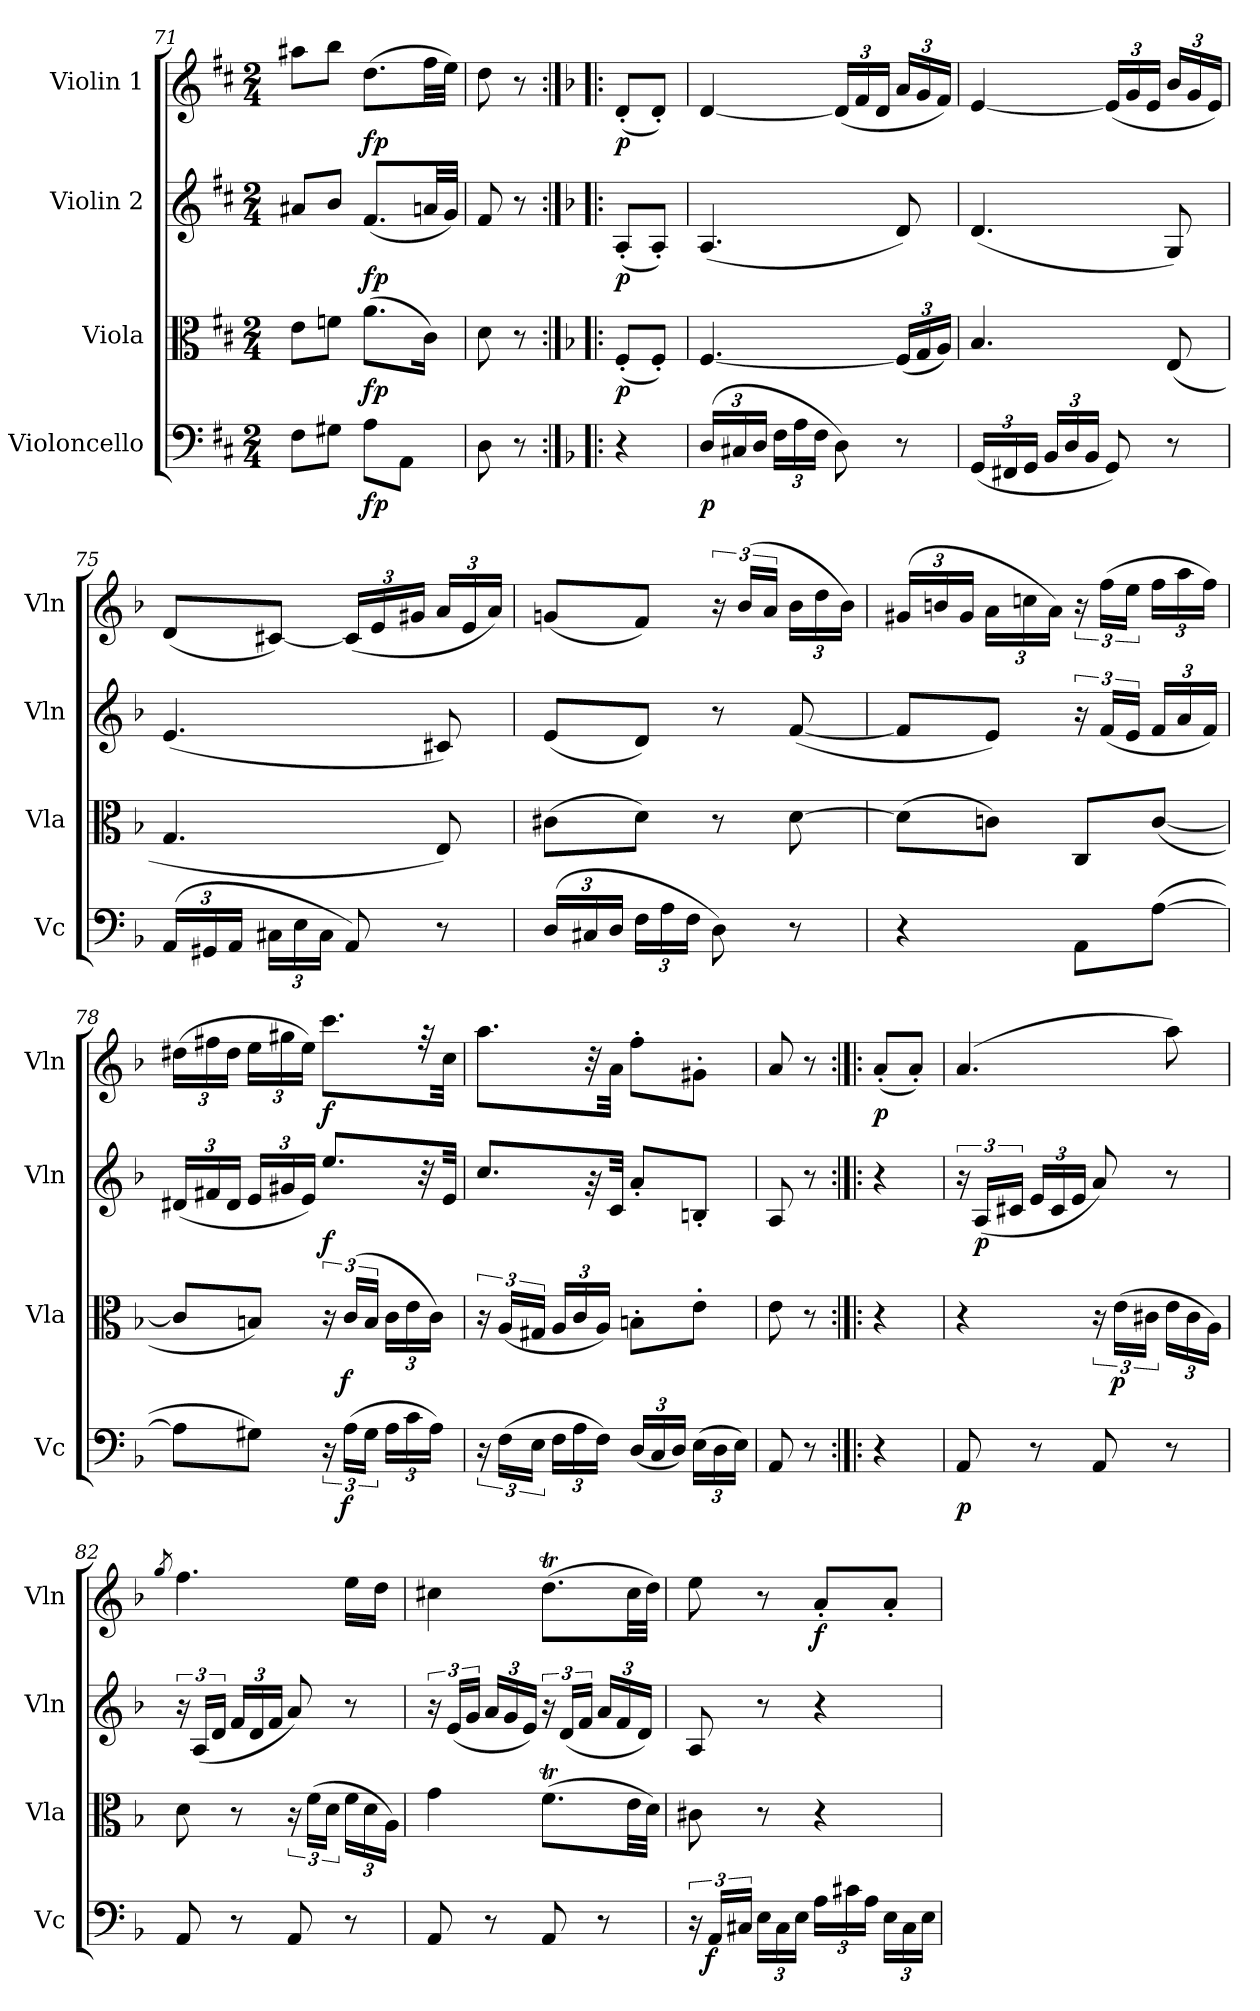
**kern	**dynam	**kern	**dynam	**kern	**dynam	**kern	**dynam
*part4	*part4	*part3	*part3	*part2	*part2	*part1	*part1
*staff4	*staff4	*staff3	*staff3	*staff2	*staff2	*staff1	*staff1
*I"Violoncello	*	*I"Viola	*	*I"Violin 2	*	*I"Violin 1	*
*I'Vc	*	*I'Vla	*	*I'Vln	*	*I'Vln	*
!!LO:LB:g=z
*clefF4	*	*clefC3	*	*clefG2	*	*clefG2	*
*k[f#c#]	*	*k[f#c#]	*	*k[f#c#]	*	*k[f#c#]	*
*M2/4	*	*M2/4	*	*M2/4	*	*M2/4	*
=71	=71	=71	=71	=71	=71	=71	=71
8F#\L	.	8e\L	.	8a#X/L	.	8aa#X\L	.
8G#X\J	.	8fn\J	.	8b/J	.	8bb\J	.
!	!LO:DY:b	!	!LO:DY:b	!	!LO:DY:b	!	!LO:DY:b
8A\L	fp	(>8.a\L	fp	(<8.f#/L	fp	(>8.dd\L	fp
8AA\J	.	.	.	.	.	.	.
.	.	16c#\Jk)	.	32an/LL	.	32ff#\LL	.
.	.	.	.	32g/JJJ)	.	32ee\JJJ)	.
=72	=72	=72	=72	=72	=72	=72	=72
8D\	.	8d\	.	8f#/	.	8dd\	.
8r	.	8r	.	8r	.	8r	.
=72X10:|!|:	=72X10:|!|:	=72X10:|!|:	=72X10:|!|:	=72X10:|!|:	=72X10:|!|:	=72X10:|!|:	=72X10:|!|:
*k[b-]	*	*k[b-]	*	*k[b-]	*	*k[b-]	*
!	!	!	!LO:DY:b	!	!LO:DY:b	!	!LO:DY:b
4r	.	(<8F'/L	p	(<8A'/L	p	(<8d'/L	p
.	.	8F'/J)	.	8A'/J)	.	8d'/J)	.
=73	=73	=73	=73	=73	=73	=73	=73
*Xbrackettup	*	*	*	*	*	*	*
!	!LO:DY:b	!	!	!	!	!	!
(>24D/LL	p	[4.F/	.	(<4.A/	.	[4d/	.
24C#X/	.	.	.	.	.	.	.
24D/JJ	.	.	.	.	.	.	.
24F\LL	.	.	.	.	.	.	.
24A\	.	.	.	.	.	.	.
24F\JJ	.	.	.	.	.	.	.
*	*	*	*	*	*	*Xbrackettup	*
8D\)	.	.	.	.	.	(<24d/LL]	.
.	.	.	.	.	.	24f/	.
.	.	.	.	.	.	24d/JJ	.
*	*	*Xbrackettup	*	*	*	*	*
8r	.	(<24F/LL]	.	8d/)	.	24a/LL	.
.	.	24G/	.	.	.	24g/	.
.	.	24A/JJ)	.	.	.	24f/JJ)	.
=74	=74	=74	=74	=74	=74	=74	=74
(<24GG/LL	.	4.B-/	.	(<4.d/	.	[4e/	.
24FF#X/	.	.	.	.	.	.	.
24GG/JJ	.	.	.	.	.	.	.
24BB-/LL	.	.	.	.	.	.	.
24D/	.	.	.	.	.	.	.
24BB-/JJ	.	.	.	.	.	.	.
8GG/)	.	.	.	.	.	(<24e/LL]	.
.	.	.	.	.	.	24g/	.
.	.	.	.	.	.	24e/JJ	.
8r	.	(<8E/	.	8G/)	.	24b-/LL	.
.	.	.	.	.	.	24g/	.
.	.	.	.	.	.	24e/JJ)	.
=75	=75	=75	=75	=75	=75	=75	=75
(>24AA/LL	.	4.G/	.	(<4.e/	.	(<8d/L	.
24GG#X/	.	.	.	.	.	.	.
24AA/JJ	.	.	.	.	.	.	.
24C#X\LL	.	.	.	.	.	[8c#X/J)	.
24E\	.	.	.	.	.	.	.
24C#\JJ	.	.	.	.	.	.	.
8AA/)	.	.	.	.	.	(<24c#/LL]	.
.	.	.	.	.	.	24e/	.
.	.	.	.	.	.	24g#X/JJ	.
8r	.	8E/)	.	8c#X/)	.	24a/LL	.
.	.	.	.	.	.	24e/	.
.	.	.	.	.	.	24a/JJ)	.
=76	=76	=76	=76	=76	=76	=76	=76
(>24D/LL	.	(>8c#X\L	.	(<8e/L	.	(<8gn/L	.
24C#X/	.	.	.	.	.	.	.
24D/JJ	.	.	.	.	.	.	.
24F\LL	.	8d\J)	.	8d/J)	.	8f/J)	.
24A\	.	.	.	.	.	.	.
24F\JJ	.	.	.	.	.	.	.
*	*	*	*	*	*	*brackettup	*
8D\)	.	8r	.	8r	.	24r	.
.	.	.	.	.	.	(>24b-/LL	.
.	.	.	.	.	.	24a/JJ	.
*	*	*	*	*	*	*Xbrackettup	*
8r	.	[8d\	.	(<[8f/	.	24b-\LL	.
.	.	.	.	.	.	24dd\	.
.	.	.	.	.	.	24b-\JJ)	.
=77	=77	=77	=77	=77	=77	=77	=77
4r	.	(>8d\L]	.	8f/L]	.	(>24g#X/LL	.
.	.	.	.	.	.	24bn/	.
.	.	.	.	.	.	24g#/JJ	.
.	.	8cn\J)	.	8e/J)	.	24a\LL	.
.	.	.	.	.	.	24ccn\	.
.	.	.	.	.	.	24a\JJ)	.
*	*	*	*	*	*	*brackettup	*
8AA\L	.	8C/L	.	24r	.	24r	.
.	.	.	.	(<24f/LL	.	(>24ff\LL	.
.	.	.	.	24e/JJ	.	24ee\JJ	.
*	*	*	*	*Xbrackettup	*	*Xbrackettup	*
(>[8A\J	.	(<[8c/J	.	24f/LL	.	24ff\LL	.
.	.	.	.	24a/	.	24aa\	.
.	.	.	.	24f/JJ)	.	24ff\JJ)	.
!!LO:PB:g=z
=78	=78	=78	=78	=78	=78	=78	=78
8A\L]	.	8c/L]	.	(<24d#X/LL	.	(>24dd#X\LL	.
.	.	.	.	24f#X/	.	24ff#X\	.
.	.	.	.	24d#/JJ	.	24dd#\JJ	.
8G#X\J)	.	8Bn/J)	.	24e/LL	.	24ee\LL	.
.	.	.	.	24g#X/	.	24gg#X\	.
.	.	.	.	24e/JJ)	.	24ee\JJ)	.
*brackettup	*	*brackettup	*	*	*	*	*
!	!	!	!	!	!LO:DY:b	!	!LO:DY:b
24r	.	24r	.	8.ee/L	f	8.ccc\L	f
!	!LO:DY:b	!	!LO:DY:b	!	!	!	!
(>24A\LL	f	(>24c/LL	f	.	.	.	.
24G#\JJ	.	24B/JJ	.	.	.	.	.
*Xbrackettup	*	*Xbrackettup	*	*	*	*	*
24A\LL	.	24c\LL	.	.	.	.	.
24c\	.	24e\	.	.	.	.	.
.	.	.	.	32r	.	32r	.
24A\JJ)	.	24c\JJ)	.	.	.	.	.
.	.	.	.	32e/Jkk	.	32cc\Jkk	.
=79	=79	=79	=79	=79	=79	=79	=79
*brackettup	*	*brackettup	*	*	*	*	*
24r	.	24r	.	8.cc/L	.	8.aa\L	.
(>24F\LL	.	(<24A/LL	.	.	.	.	.
24E\JJ	.	24G#X/JJ	.	.	.	.	.
*Xbrackettup	*	*Xbrackettup	*	*	*	*	*
24F\LL	.	24A/LL	.	.	.	.	.
24A\	.	24c/	.	.	.	.	.
.	.	.	.	32rg	.	32r	.
24F\JJ)	.	24A/JJ)	.	.	.	.	.
.	.	.	.	32c/Jkk	.	32a\Jkk	.
(<24D/LL	.	8Bn'\L	.	8a'/L	.	8ff'\L	.
24C/	.	.	.	.	.	.	.
24D/JJ)	.	.	.	.	.	.	.
(>24E\LL	.	8e'\J	.	8Bn'/J	.	8g#X'\J	.
24D\	.	.	.	.	.	.	.
24E\JJ)	.	.	.	.	.	.	.
=80	=80	=80	=80	=80	=80	=80	=80
8AA/	.	8e\	.	8A/	.	8a/	.
8r	.	8r	.	8r	.	8r	.
=80X11:|!|:	=80X11:|!|:	=80X11:|!|:	=80X11:|!|:	=80X11:|!|:	=80X11:|!|:	=80X11:|!|:	=80X11:|!|:
!	!	!	!	!	!	!	!LO:DY:b
4r	.	4r	.	4r	.	(<8a'/L	p
.	.	.	.	.	.	8a'/J)	.
=81	=81	=81	=81	=81	=81	=81	=81
*	*	*	*	*brackettup	*	*	*
!	!LO:DY:b	!	!	!	!	!	!
8AA/	p	4r	.	24r	.	(>4.a/	.
!	!	!	!	!	!LO:DY:b	!	!
.	.	.	.	(<24A/LL	p	.	.
.	.	.	.	24c#X/JJ	.	.	.
*	*	*	*	*Xbrackettup	*	*	*
8r	.	.	.	24e/LL	.	.	.
.	.	.	.	24c#/	.	.	.
.	.	.	.	24e/JJ	.	.	.
*	*	*brackettup	*	*	*	*	*
8AA/	.	24r	.	8a/)	.	.	.
!	!	!	!LO:DY:b	!	!	!	!
.	.	(>24e\LL	p	.	.	.	.
.	.	24c#X\JJ	.	.	.	.	.
*	*	*Xbrackettup	*	*	*	*	*
8r	.	24e\LL	.	8r	.	8aa\)	.
.	.	24c#\	.	.	.	.	.
.	.	24A\JJ)	.	.	.	.	.
=82	=82	=82	=82	=82	=82	=82	=82
.	.	.	.	.	.	8qgg/	.
*	*	*	*	*brackettup	*	*	*
8AA/	.	8d\	.	24r	.	4.ff\	.
.	.	.	.	(<24A/LL	.	.	.
.	.	.	.	24d/JJ	.	.	.
*	*	*	*	*Xbrackettup	*	*	*
8r	.	8r	.	24f/LL	.	.	.
.	.	.	.	24d/	.	.	.
.	.	.	.	24f/JJ	.	.	.
*	*	*brackettup	*	*	*	*	*
8AA/	.	24r	.	8a/)	.	.	.
.	.	(>24f\LL	.	.	.	.	.
.	.	24d\JJ	.	.	.	.	.
*	*	*Xbrackettup	*	*	*	*	*
8r	.	24f\LL	.	8r	.	16ee\LL	.
.	.	24d\	.	.	.	.	.
.	.	.	.	.	.	16dd\JJ	.
.	.	24A\JJ)	.	.	.	.	.
=83	=83	=83	=83	=83	=83	=83	=83
*	*	*	*	*brackettup	*	*	*
8AA/	.	4g\	.	24r	.	4cc#X\	.
.	.	.	.	(<24e/LL	.	.	.
.	.	.	.	24g/JJ	.	.	.
*	*	*	*	*Xbrackettup	*	*	*
8r	.	.	.	24a/LL	.	.	.
.	.	.	.	24g/	.	.	.
.	.	.	.	24e/JJ)	.	.	.
*	*	*	*	*brackettup	*	*	*
8AA/	.	(>8.fT\L	.	24r	.	(>8.ddT\L	.
.	.	.	.	(<24d/LL	.	.	.
.	.	.	.	24f/JJ	.	.	.
*	*	*	*	*Xbrackettup	*	*	*
8r	.	.	.	24a/LL	.	.	.
.	.	.	.	24f/	.	.	.
.	.	32e\LL	.	.	.	32cc#\LL	.
.	.	.	.	24d/JJ)	.	.	.
.	.	32d\JJJ)	.	.	.	32dd\JJJ)	.
!!LO:LB:g=z
=84	=84	=84	=84	=84	=84	=84	=84
*brackettup	*	*	*	*	*	*	*
24r	.	8c#X\	.	8A/	.	8ee\	.
!	!LO:DY:b	!	!	!	!	!	!
24AA/LL	f	.	.	.	.	.	.
24C#X/JJ	.	.	.	.	.	.	.
*Xbrackettup	*	*	*	*	*	*	*
24E\LL	.	8r	.	8r	.	8r	.
24C#\	.	.	.	.	.	.	.
24E\JJ	.	.	.	.	.	.	.
!	!	!	!	!	!	!	!LO:DY:b
24A\LL	.	4r	.	4r	.	8a'/L	f
24c#X\	.	.	.	.	.	.	.
24A\JJ	.	.	.	.	.	.	.
24E\LL	.	.	.	.	.	8a'/J	.
24C#\	.	.	.	.	.	.	.
24E\JJ	.	.	.	.	.	.	.
=	=	=	=	=	=	=	=
*-	*-	*-	*-	*-	*-	*-	*-
